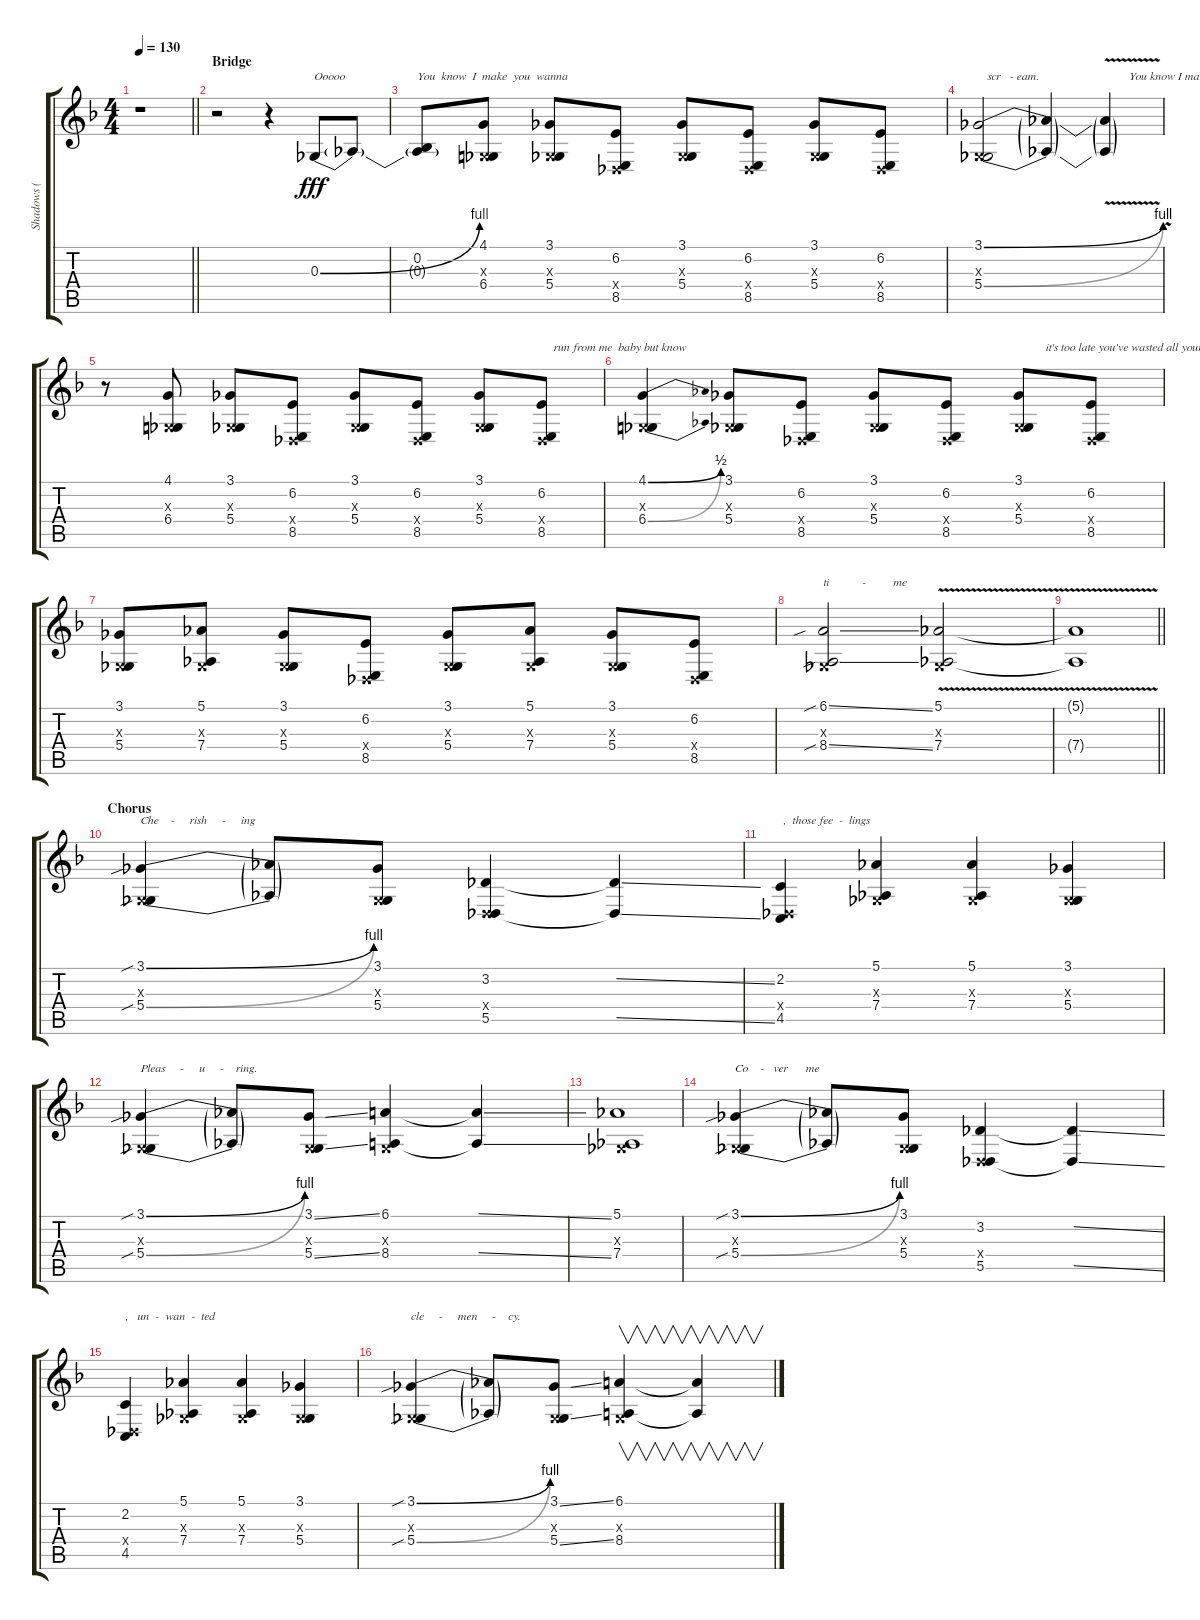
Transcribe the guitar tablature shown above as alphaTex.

\track ("Shadows ( Vocals )" "Shadows ( ") {instrument choiraahs}
\staff {score tabs}
\tuning (Eb4 Bb3 Gb3 Db3 Ab2 Db2) {hide}
\ts (4 4)
\tempo 130
\clef g2
\barLineRight lightlight
\ks f
r.1{dy fff} |
\section ("" "Bridge")
r.2 r.4 0.3{be (bend 0 0 60 4)}.8{txt "Ooooo"} 0.3{t}.8 |
(0.2 0.3{t}).8{txt "You  know  I  make  you  wanna"} (4.1 0.3{x} 6.4).8 (3.1 0.3{x} 5.4).8 (6.2 0.4{x} 8.5).8 (3.1 0.3{x} 5.4).8 (6.2 0.4{x} 8.5).8 (3.1 0.3{x} 5.4).8 (6.2 0.4{x} 8.5).8 |
(3.1{be (bend 0 0 60 4)} 0.3{x} 5.4{be (bend 0 0 60 4)}).2{txt "   scr   - eam."} (3.1{t} 5.4{t}).4 (3.1{v t} 5.4{v t}).4{txt "        You know I make you wanna"} |
r.8 (4.1 0.3{x} 6.4).8 (3.1 0.3{x} 5.4).8 (6.2 0.4{x} 8.5).8 (3.1 0.3{x} 5.4).8 (6.2 0.4{x} 8.5).8 (3.1 0.3{x} 5.4).8 (6.2 0.4{x} 8.5).8{txt "    run from me  baby but know"} |
(4.1{be (bend 0 0 60 2)} 0.3{x} 6.4{be (bend 0 0 60 2)}).4 (3.1 0.3{x} 5.4).8 (6.2 0.4{x} 8.5).8 (3.1 0.3{x} 5.4).8 (6.2 0.4{x} 8.5).8 (3.1 0.3{x} 5.4).8{txt "         it's too late you've wasted all your"} (6.2 0.4{x} 8.5).8 |
(3.1 0.3{x} 5.4).8 (5.1 0.3{x} 7.4).8 (3.1 0.3{x} 5.4).8 (6.2 0.4{x} 8.5).8 (3.1 0.3{x} 5.4).8 (5.1 0.3{x} 7.4).8 (3.1 0.3{x} 5.4).8 (6.2 0.4{x} 8.5).8 |
(6.1{sib ss} 0.3{x} 8.4{sib ss}).2{txt "ti           -         me"} (5.1{v} 0.3{x} 7.4{v}).2 |
\barLineRight lightlight
(5.1{t} 7.4{t}).1 |
\section ("" "Chorus")
(3.1{be (bend 0 0 60 4) sib} 0.3{x} 5.4{be (bend 0 0 60 4) sib}).4{txt "Che    -     rish     -     ing"} (3.1{t} 5.4{t}).8 (3.1 0.3{x} 5.4).8 (3.2 0.4{x} 5.5).4 (3.2{ss t} 5.5{ss t}).4 |
(2.2 0.4{x} 4.5).4{txt " ,  those fee  -  lings"} (5.1 0.3{x} 7.4).4 (5.1 0.3{x} 7.4).4 (3.1 0.3{x} 5.4).4 |
(3.1{be (bend 0 0 60 4) sib} 0.3{x} 5.4{be (bend 0 0 60 4) sib}).4{txt "Pleas     -     u     -    ring."} (3.1{t} 5.4{t}).8 (3.1{ss} 0.3{x} 5.4{ss}).8 (6.1 0.3{x} 8.4).4 (6.1{ss t} 8.4{ss t}).4 |
(5.1 0.3{x} 7.4).1 |
(3.1{be (bend 0 0 60 4) sib} 0.3{x} 5.4{be (bend 0 0 60 4) sib}).4{txt "Co    -   ver      me"} (3.1{t} 5.4{t}).8 (3.1 0.3{x} 5.4).8 (3.2 0.4{x} 5.5).4 (3.2{ss t} 5.5{ss t}).4 |
(2.2 0.4{x} 4.5).4{txt ",   un  -  wan  -  ted"} (5.1 0.3{x} 7.4).4 (5.1 0.3{x} 7.4).4 (3.1 0.3{x} 5.4).4 |
(3.1{be (bend 0 0 60 4) sib} 0.3{x} 5.4{be (bend 0 0 60 4) sib}).4{txt "cle     -     men     -    cy."} (3.1{t} 5.4{t}).8 (3.1{ss} 0.3{x} 5.4{ss}).8 (6.1 0.3{x} 8.4).4{v} (6.1{ss t} 8.4{ss t}).4{v}
